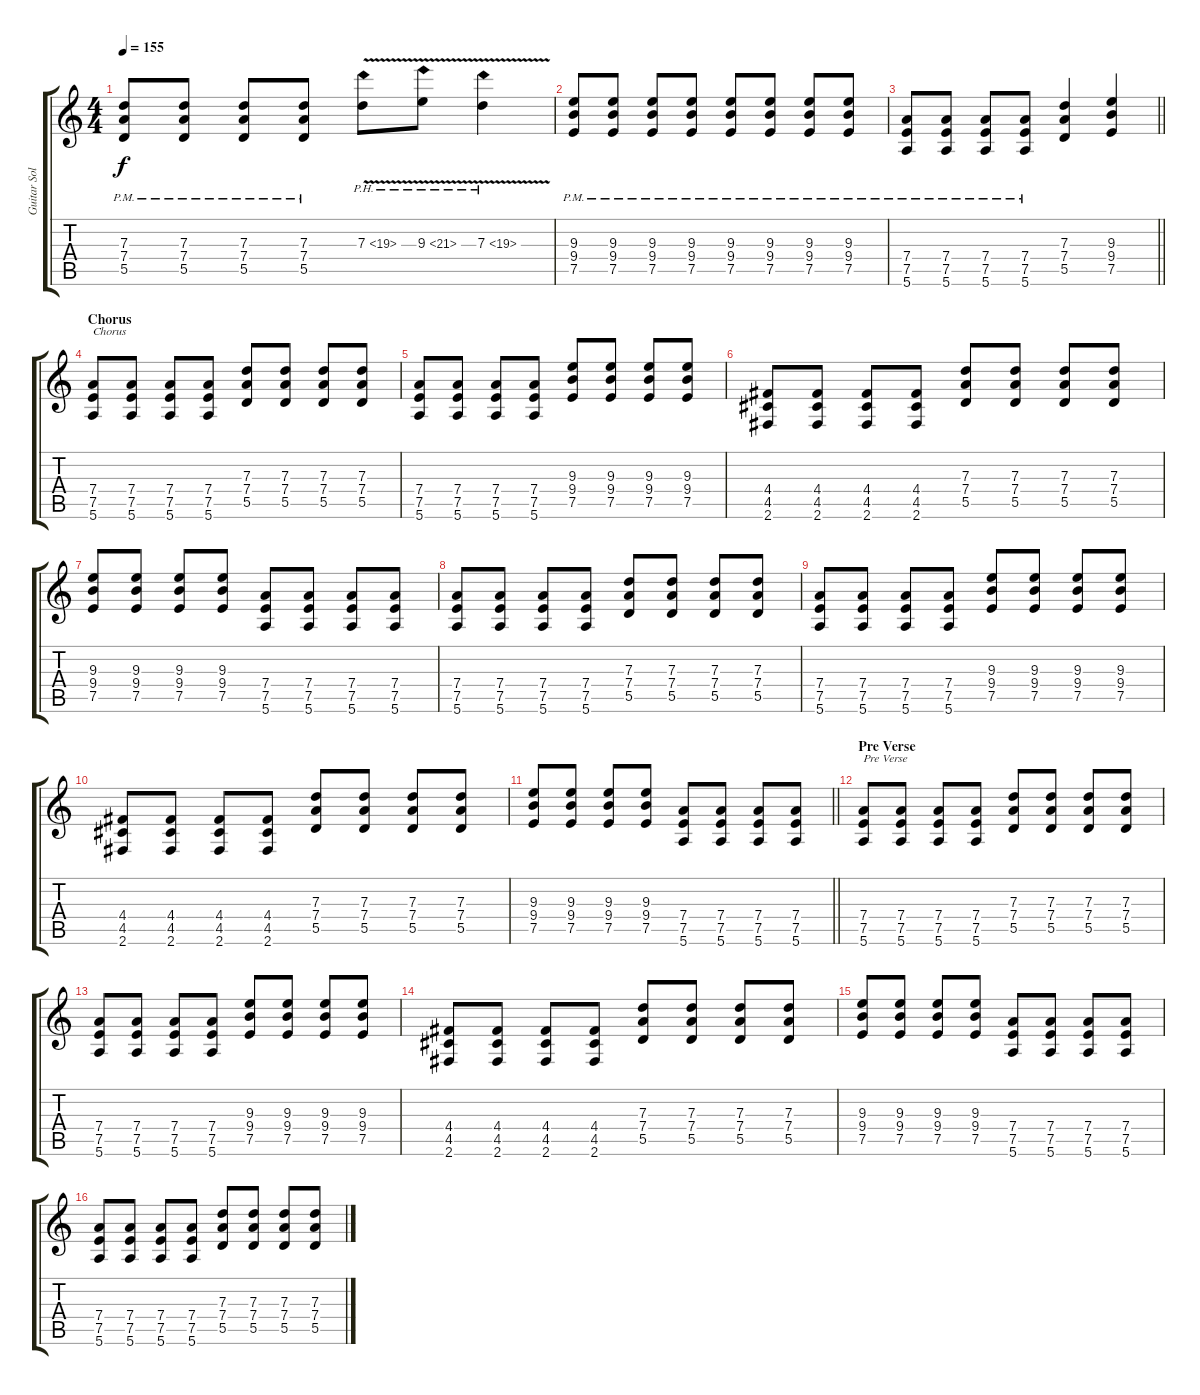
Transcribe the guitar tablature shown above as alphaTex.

\track ("Guitar Solo" "Guitar Sol") {instrument distortionguitar}
\staff {score tabs}
\tuning (E4 B3 G3 D3 A2 E2) {hide}
\ts (4 4)
\tempo 155
\clef g2
\ks c
(7.3{pm} 7.4{pm} 5.5{pm}).8{dy f} (7.3{pm} 7.4{pm} 5.5{pm}).8 (7.3{pm} 7.4{pm} 5.5{pm}).8 (7.3{pm} 7.4{pm} 5.5{pm}).8 7.3{ph 12 v}.8 9.3{ph 12 v}.8 7.3{ph 12 v}.4 |
(9.3{pm} 9.4{pm} 7.5{pm}).8 (9.3{pm} 9.4{pm} 7.5{pm}).8 (9.3{pm} 9.4{pm} 7.5{pm}).8 (9.3{pm} 9.4{pm} 7.5{pm}).8 (9.3{pm} 9.4{pm} 7.5{pm}).8 (9.3{pm} 9.4{pm} 7.5{pm}).8 (9.3{pm} 9.4{pm} 7.5{pm}).8 (9.3{pm} 9.4{pm} 7.5{pm}).8 |
\barLineRight lightlight
(7.4{pm} 7.5{pm} 5.6{pm}).8 (7.4{pm} 7.5{pm} 5.6{pm}).8 (7.4{pm} 7.5{pm} 5.6{pm}).8 (7.4{pm} 7.5{pm} 5.6{pm}).8 (7.3 7.4 5.5).4 (9.3 9.4 7.5).4 |
\section ("" "Chorus")
(7.4 7.5 5.6).8{txt "Chorus"} (7.4 7.5 5.6).8 (7.4 7.5 5.6).8 (7.4 7.5 5.6).8 (7.3 7.4 5.5).8 (7.3 7.4 5.5).8 (7.3 7.4 5.5).8 (7.3 7.4 5.5).8 |
(7.4 7.5 5.6).8 (7.4 7.5 5.6).8 (7.4 7.5 5.6).8 (7.4 7.5 5.6).8 (9.3 9.4 7.5).8 (9.3 9.4 7.5).8 (9.3 9.4 7.5).8 (9.3 9.4 7.5).8 |
(4.4 4.5 2.6).8 (4.4 4.5 2.6).8 (4.4 4.5 2.6).8 (4.4 4.5 2.6).8 (7.3 7.4 5.5).8 (7.3 7.4 5.5).8 (7.3 7.4 5.5).8 (7.3 7.4 5.5).8 |
(9.3 9.4 7.5).8 (9.3 9.4 7.5).8 (9.3 9.4 7.5).8 (9.3 9.4 7.5).8 (7.4 7.5 5.6).8 (7.4 7.5 5.6).8 (7.4 7.5 5.6).8 (7.4 7.5 5.6).8 |
(7.4 7.5 5.6).8 (7.4 7.5 5.6).8 (7.4 7.5 5.6).8 (7.4 7.5 5.6).8 (7.3 7.4 5.5).8 (7.3 7.4 5.5).8 (7.3 7.4 5.5).8 (7.3 7.4 5.5).8 |
(7.4 7.5 5.6).8 (7.4 7.5 5.6).8 (7.4 7.5 5.6).8 (7.4 7.5 5.6).8 (9.3 9.4 7.5).8 (9.3 9.4 7.5).8 (9.3 9.4 7.5).8 (9.3 9.4 7.5).8 |
(4.4 4.5 2.6).8 (4.4 4.5 2.6).8 (4.4 4.5 2.6).8 (4.4 4.5 2.6).8 (7.3 7.4 5.5).8 (7.3 7.4 5.5).8 (7.3 7.4 5.5).8 (7.3 7.4 5.5).8 |
\barLineRight lightlight
(9.3 9.4 7.5).8 (9.3 9.4 7.5).8 (9.3 9.4 7.5).8 (9.3 9.4 7.5).8 (7.4 7.5 5.6).8 (7.4 7.5 5.6).8 (7.4 7.5 5.6).8 (7.4 7.5 5.6).8 |
\section ("" "Pre Verse")
(7.4 7.5 5.6).8{txt "Pre Verse"} (7.4 7.5 5.6).8 (7.4 7.5 5.6).8 (7.4 7.5 5.6).8 (7.3 7.4 5.5).8 (7.3 7.4 5.5).8 (7.3 7.4 5.5).8 (7.3 7.4 5.5).8 |
(7.4 7.5 5.6).8 (7.4 7.5 5.6).8 (7.4 7.5 5.6).8 (7.4 7.5 5.6).8 (9.3 9.4 7.5).8 (9.3 9.4 7.5).8 (9.3 9.4 7.5).8 (9.3 9.4 7.5).8 |
(4.4 4.5 2.6).8 (4.4 4.5 2.6).8 (4.4 4.5 2.6).8 (4.4 4.5 2.6).8 (7.3 7.4 5.5).8 (7.3 7.4 5.5).8 (7.3 7.4 5.5).8 (7.3 7.4 5.5).8 |
(9.3 9.4 7.5).8 (9.3 9.4 7.5).8 (9.3 9.4 7.5).8 (9.3 9.4 7.5).8 (7.4 7.5 5.6).8 (7.4 7.5 5.6).8 (7.4 7.5 5.6).8 (7.4 7.5 5.6).8 |
(7.4 7.5 5.6).8 (7.4 7.5 5.6).8 (7.4 7.5 5.6).8 (7.4 7.5 5.6).8 (7.3 7.4 5.5).8 (7.3 7.4 5.5).8 (7.3 7.4 5.5).8 (7.3 7.4 5.5).8
